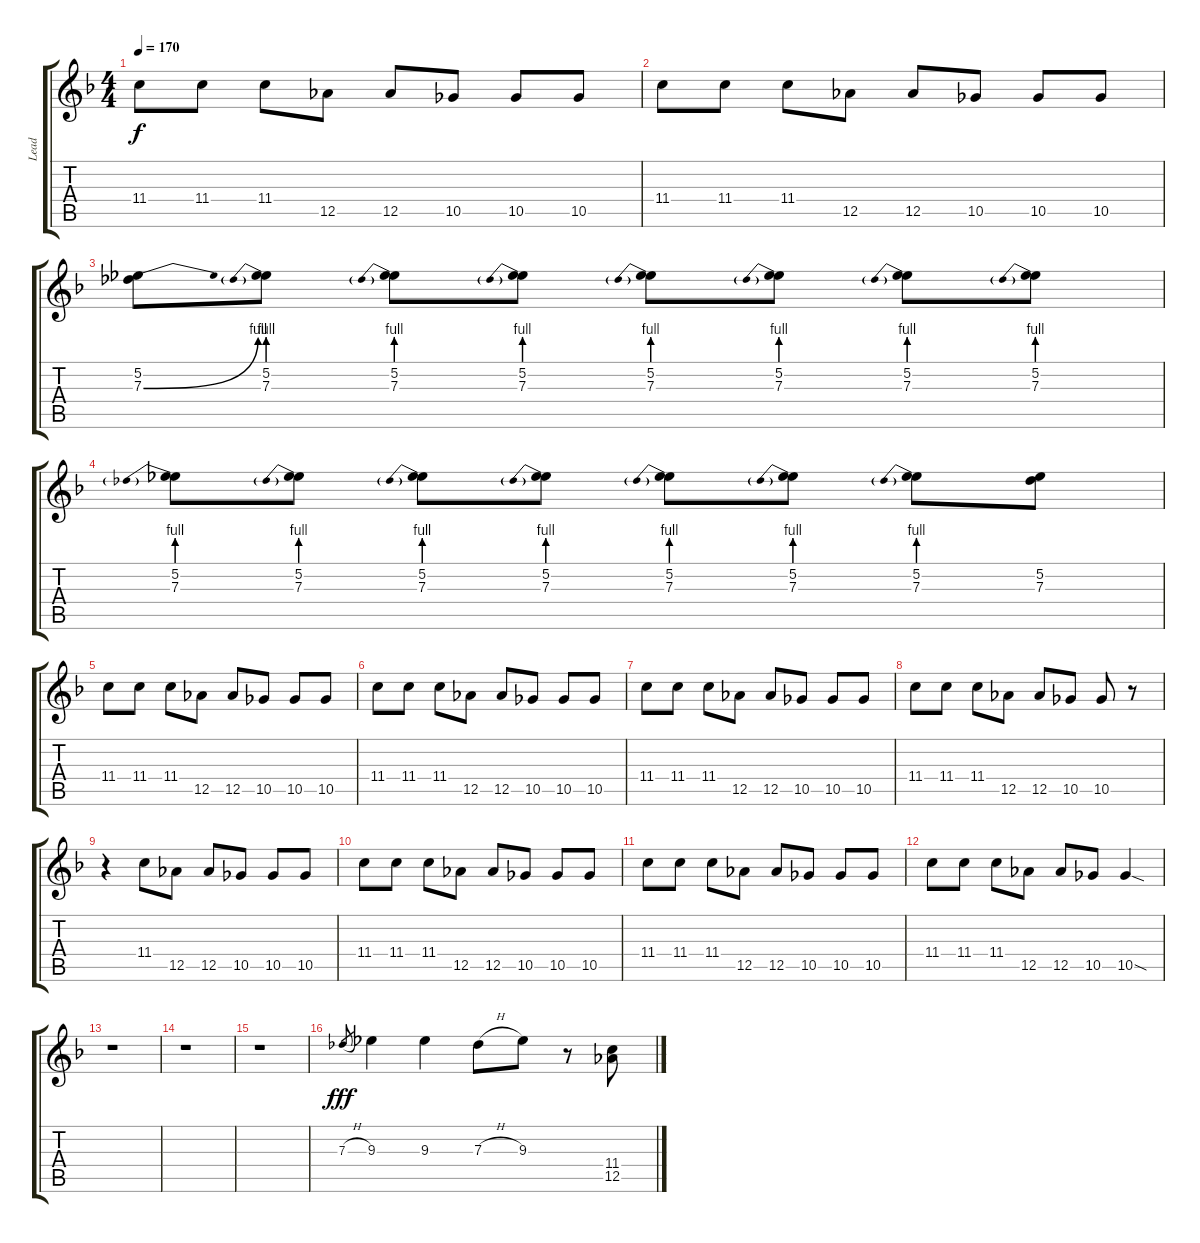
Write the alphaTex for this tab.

\track ("Lead" "Lead") {instrument overdrivenguitar}
\staff {score tabs}
\tuning (Eb4 Bb3 Gb3 Db3 Ab2 Db2) {hide}
\ts (4 4)
\tempo 170
\clef g2
\ks f
11.4.8{dy f} 11.4.8 11.4.8 12.5.8 12.5.8 10.5.8 10.5.8 10.5.8 |
11.4.8 11.4.8 11.4.8 12.5.8 12.5.8 10.5.8 10.5.8 10.5.8 |
(5.2 7.3{be (bend 0 0 60 4)}).8 (5.2 7.3{be (prebend 0 4 60 4)}).8 (5.2 7.3{be (prebend 0 4 60 4)}).8 (5.2 7.3{be (prebend 0 4 60 4)}).8 (5.2 7.3{be (prebend 0 4 60 4)}).8 (5.2 7.3{be (prebend 0 4 60 4)}).8 (5.2 7.3{be (prebend 0 4 60 4)}).8 (5.2 7.3{be (prebend 0 4 60 4)}).8 |
(5.2 7.3{be (prebend 0 4 60 4)}).8 (5.2 7.3{be (prebend 0 4 60 4)}).8 (5.2 7.3{be (prebend 0 4 60 4)}).8 (5.2 7.3{be (prebend 0 4 60 4)}).8 (5.2 7.3{be (prebend 0 4 60 4)}).8 (5.2 7.3{be (prebend 0 4 60 4)}).8 (5.2 7.3{be (prebend 0 4 60 4)}).8 (5.2 7.3).8 |
11.4.8 11.4.8 11.4.8 12.5.8 12.5.8 10.5.8 10.5.8 10.5.8 |
11.4.8 11.4.8 11.4.8 12.5.8 12.5.8 10.5.8 10.5.8 10.5.8 |
11.4.8 11.4.8 11.4.8 12.5.8 12.5.8 10.5.8 10.5.8 10.5.8 |
11.4.8 11.4.8 11.4.8 12.5.8 12.5.8 10.5.8 10.5.8 r.8 |
r.4 11.4.8 12.5.8 12.5.8 10.5.8 10.5.8 10.5.8 |
11.4.8 11.4.8 11.4.8 12.5.8 12.5.8 10.5.8 10.5.8 10.5.8 |
11.4.8 11.4.8 11.4.8 12.5.8 12.5.8 10.5.8 10.5.8 10.5.8 |
11.4.8 11.4.8 11.4.8 12.5.8 12.5.8 10.5.8 10.5{sod}.4 |
r.1 |
r.1 |
r.1 |
7.3{h}.8{gr dy fff} 9.3.4 9.3.4 7.3{h}.8 9.3.8 r.8 (11.4 12.5).8
